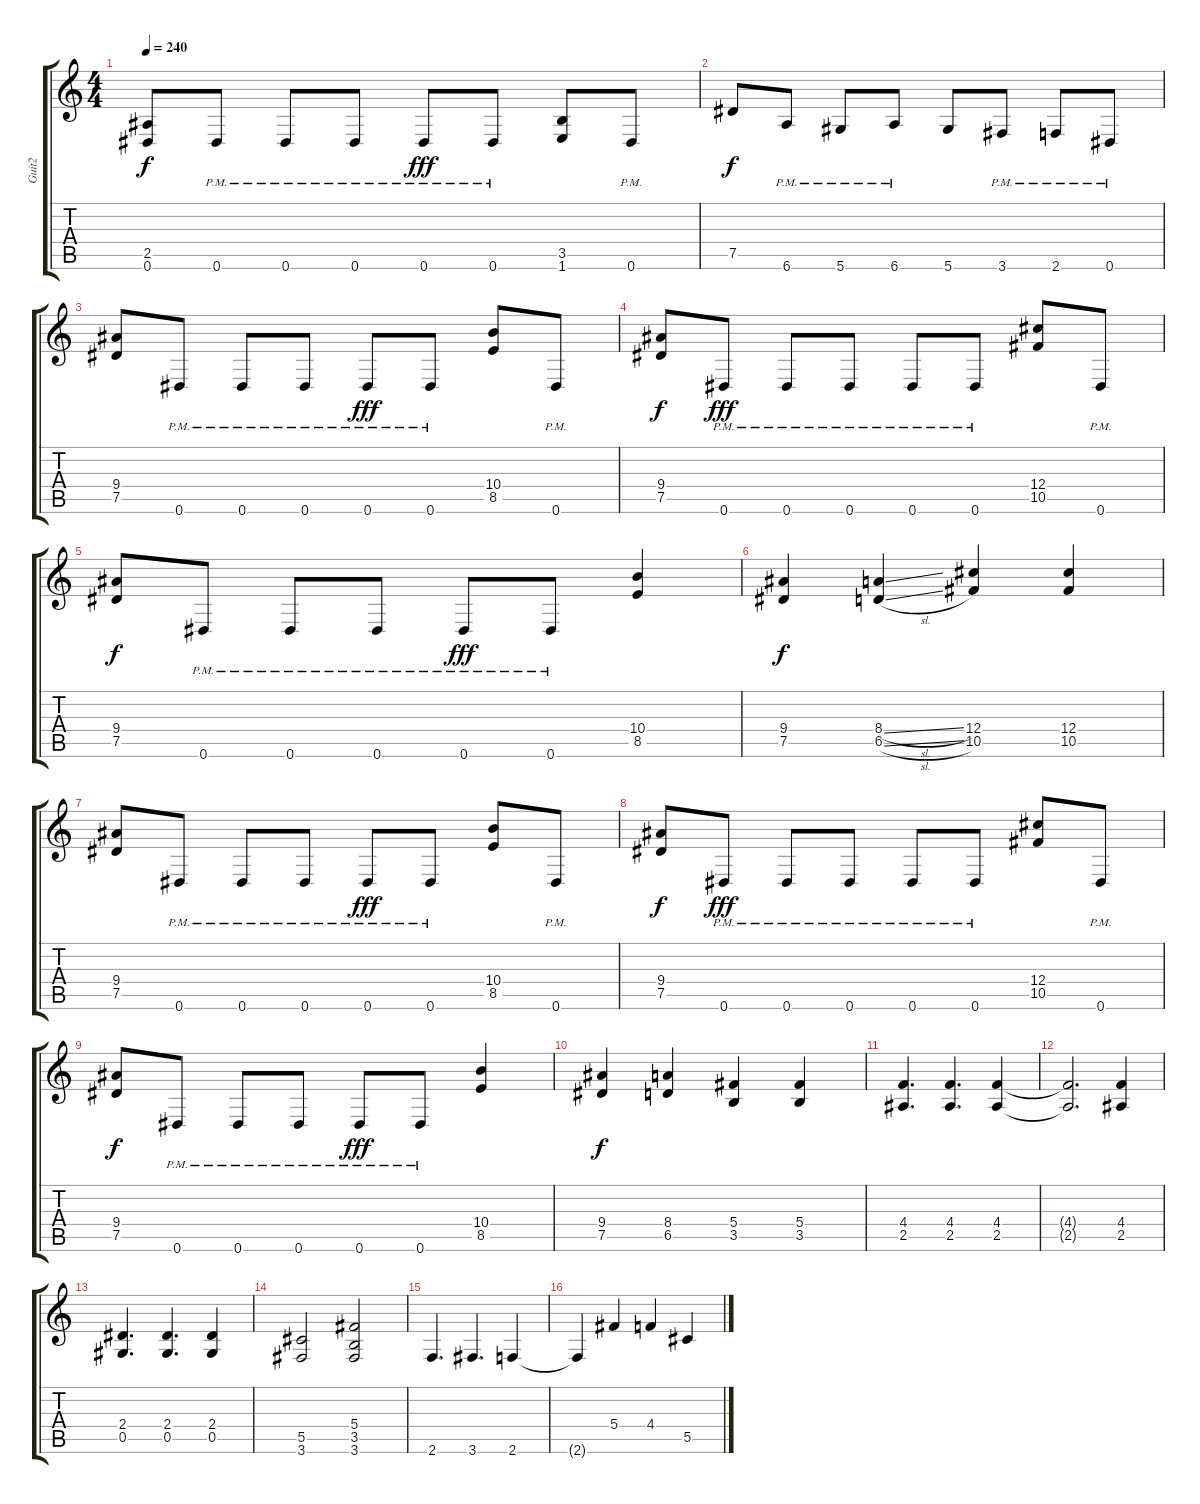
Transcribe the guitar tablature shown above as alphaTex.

\track ("Guit2" "Guit2") {instrument distortionguitar}
\staff {score tabs}
\tuning (Eb4 Bb3 Gb3 Db3 Ab2 Eb2) {hide}
\ts (4 4)
\tempo 240
\clef g2
\ks c
(2.5 0.6).8{dy f} 0.6{pm}.8 0.6{pm}.8 0.6{pm}.8 0.6{pm}.8{dy fff} 0.6{pm}.8 (3.5 1.6).8 0.6{pm}.8 |
7.5.8{dy f} 6.6{pm}.8 5.6{pm}.8 6.6{pm}.8 5.6.8 3.6{pm}.8 2.6{pm}.8 0.6{pm}.8 |
(9.4 7.5).8 0.6{pm}.8 0.6{pm}.8 0.6{pm}.8 0.6{pm}.8{dy fff} 0.6{pm}.8 (10.4 8.5).8 0.6{pm}.8 |
(9.4 7.5).8{dy f} 0.6{pm}.8{dy fff} 0.6{pm}.8 0.6{pm}.8 0.6{pm}.8 0.6{pm}.8 (12.4 10.5).8 0.6{pm}.8 |
(9.4 7.5).8{dy f} 0.6{pm}.8 0.6{pm}.8 0.6{pm}.8 0.6{pm}.8{dy fff} 0.6{pm}.8 (10.4 8.5).4 |
(9.4 7.5).4{dy f} (8.4{sl} 6.5{sl}).4 (12.4 10.5).4 (12.4 10.5).4 |
(9.4 7.5).8 0.6{pm}.8 0.6{pm}.8 0.6{pm}.8 0.6{pm}.8{dy fff} 0.6{pm}.8 (10.4 8.5).8 0.6{pm}.8 |
(9.4 7.5).8{dy f} 0.6{pm}.8{dy fff} 0.6{pm}.8 0.6{pm}.8 0.6{pm}.8 0.6{pm}.8 (12.4 10.5).8 0.6{pm}.8 |
(9.4 7.5).8{dy f} 0.6{pm}.8 0.6{pm}.8 0.6{pm}.8 0.6{pm}.8{dy fff} 0.6{pm}.8 (10.4 8.5).4 |
(9.4 7.5).4{dy f} (8.4 6.5).4 (5.4 3.5).4 (5.4 3.5).4 |
(4.4 2.5).4{d} (4.4 2.5).4{d} (4.4 2.5).4 |
(4.4{t} 2.5{t}).2{d} (4.4 2.5).4 |
(2.4 0.5).4{d} (2.4 0.5).4{d} (2.4 0.5).4 |
(5.5 3.6).2 (5.4 3.5 3.6).2 |
2.6.4{d} 3.6.4{d} 2.6.4 |
2.6{t}.4 5.4.4 4.4.4 5.5.4
